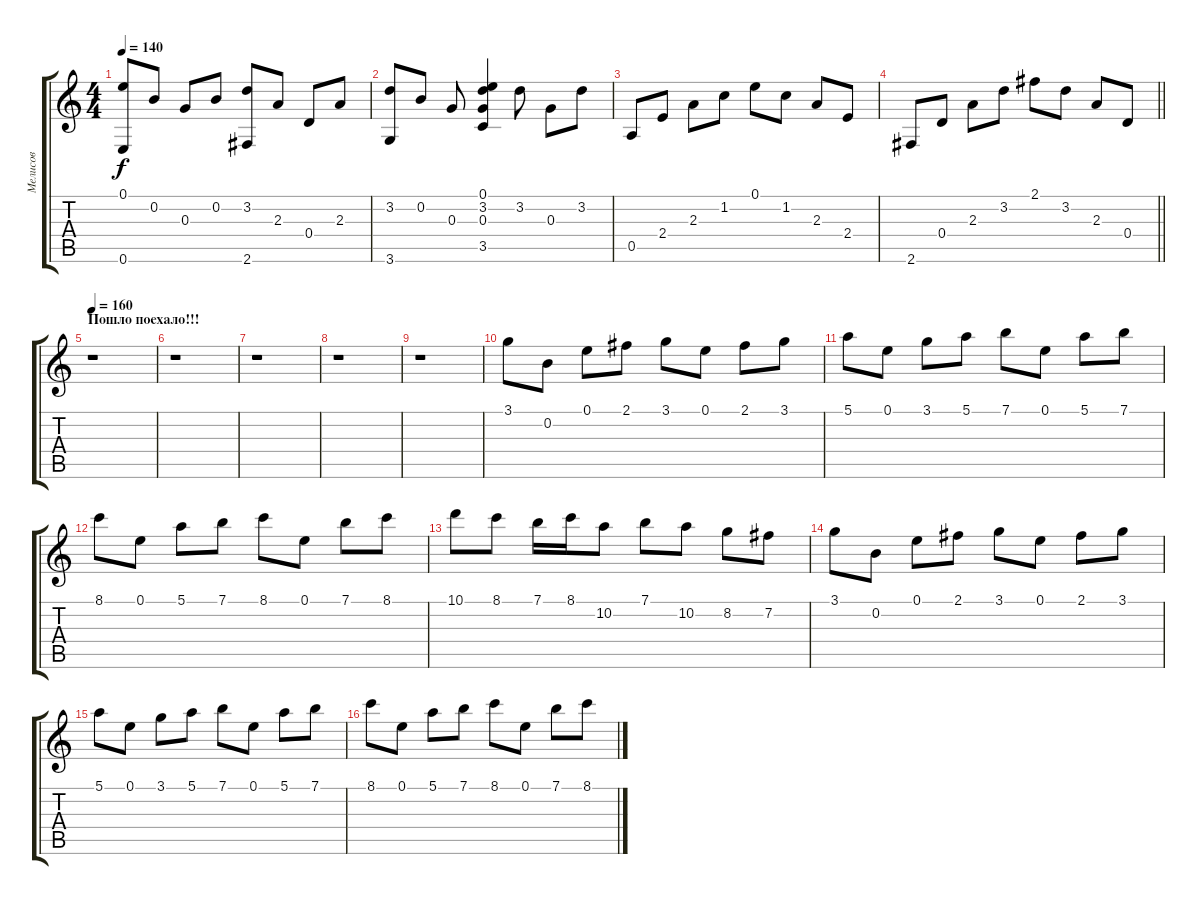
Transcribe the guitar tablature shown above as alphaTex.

\track ("Мелисов" "Мелисов") {instrument overdrivenguitar}
\staff {score tabs}
\tuning (E4 B3 G3 D3 A2 E2) {hide}
\ts (4 4)
\tempo 140
\clef g2
\ks c
(0.1 0.6).8{dy f} 0.2.8 0.3.8 0.2.8 (3.2 2.6).8 2.3.8 0.4.8 2.3.8 |
(3.2 3.6).8 0.2.8 0.3.8 (0.1 3.2 0.3 3.5).4 3.2.8 0.3.8 3.2.8 |
0.5.8 2.4.8 2.3.8 1.2.8 0.1.8 1.2.8 2.3.8 2.4.8 |
\barLineRight lightlight
2.6.8 0.4.8 2.3.8 3.2.8 2.1.8 3.2.8 2.3.8 0.4.8 |
\section ("" "Пошло поехало!!!")
\tempo 160
r.1{instrument overdrivenguitar} |
r.1 |
r.1 |
r.1 |
r.1 |
3.1.8 0.2.8 0.1.8 2.1.8 3.1.8 0.1.8 2.1.8 3.1.8 |
5.1.8 0.1.8 3.1.8 5.1.8 7.1.8 0.1.8 5.1.8 7.1.8 |
8.1.8 0.1.8 5.1.8 7.1.8 8.1.8 0.1.8 7.1.8 8.1.8 |
10.1.8 8.1.8 7.1.16 8.1.16 10.2.8 7.1.8 10.2.8 8.2.8 7.2.8 |
3.1.8 0.2.8 0.1.8 2.1.8 3.1.8 0.1.8 2.1.8 3.1.8 |
5.1.8 0.1.8 3.1.8 5.1.8 7.1.8 0.1.8 5.1.8 7.1.8 |
8.1.8 0.1.8 5.1.8 7.1.8 8.1.8 0.1.8 7.1.8 8.1.8
